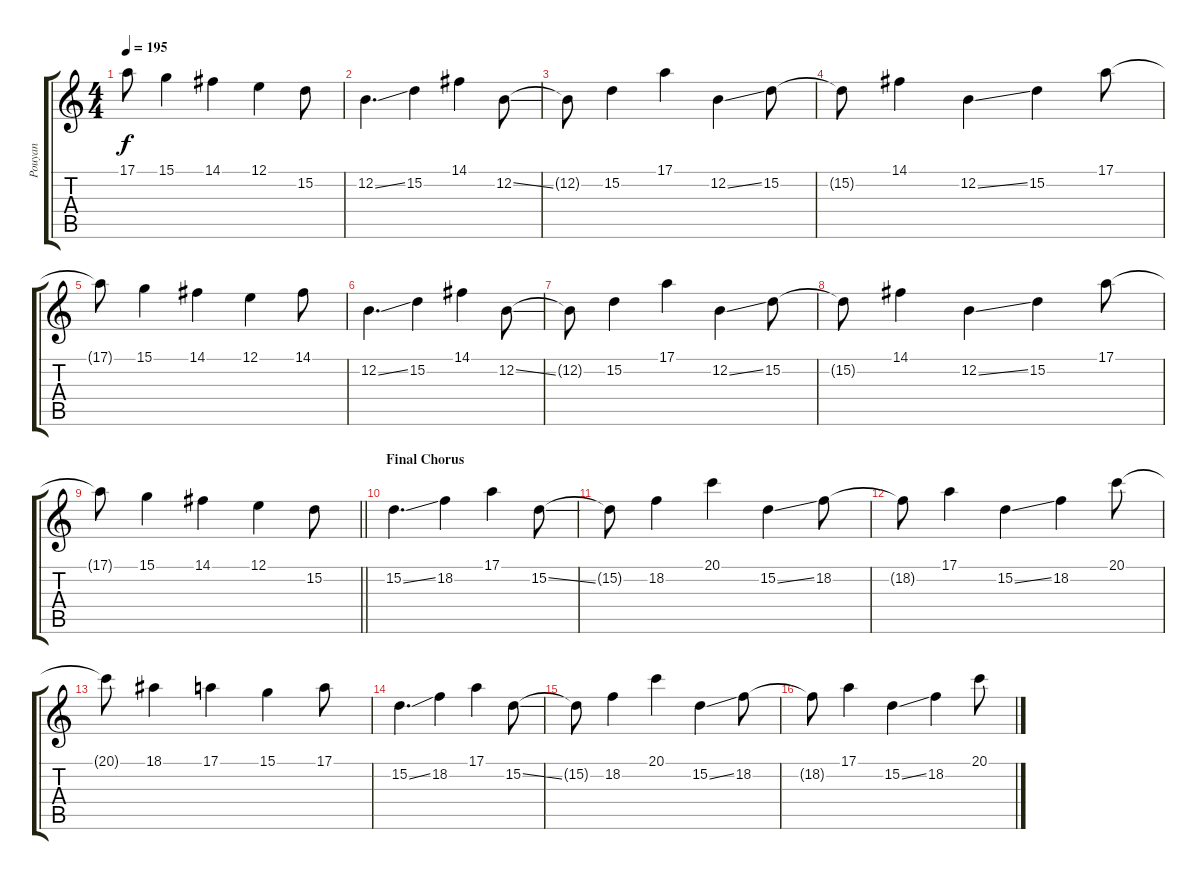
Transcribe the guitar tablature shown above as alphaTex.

\track ("Pouyan" "Pouyan") {instrument lead2sawtooth}
\staff {score tabs}
\tuning (E4 B3 G3 D3 A2 D2) {hide}
\ts (4 4)
\tempo 195
\clef g2
\ks c
17.1{t}.8{dy f} 15.1.4 14.1.4 12.1.4 15.2.8 |
12.2{ss}.4{d} 15.2.4 14.1.4 12.2{ss}.8 |
12.2{t}.8 15.2.4 17.1.4 12.2{ss}.4 15.2.8 |
15.2{t}.8 14.1.4 12.2{ss}.4 15.2.4 17.1.8 |
17.1{t}.8 15.1.4 14.1.4 12.1.4 14.1.8 |
12.2{ss}.4{d} 15.2.4 14.1.4 12.2{ss}.8 |
12.2{t}.8 15.2.4 17.1.4 12.2{ss}.4 15.2.8 |
15.2{t}.8 14.1.4 12.2{ss}.4 15.2.4 17.1.8 |
\barLineRight lightlight
17.1{t}.8 15.1.4 14.1.4 12.1.4 15.2.8 |
\section ("" "Final Chorus")
15.2{ss}.4{d} 18.2.4 17.1.4 15.2{ss}.8 |
15.2{t}.8 18.2.4 20.1.4 15.2{ss}.4 18.2.8 |
18.2{t}.8 17.1.4 15.2{ss}.4 18.2.4 20.1.8 |
20.1{t}.8 18.1.4 17.1.4 15.1.4 17.1.8 |
15.2{ss}.4{d} 18.2.4 17.1.4 15.2{ss}.8 |
15.2{t}.8 18.2.4 20.1.4 15.2{ss}.4 18.2.8 |
18.2{t}.8 17.1.4 15.2{ss}.4 18.2.4 20.1.8
